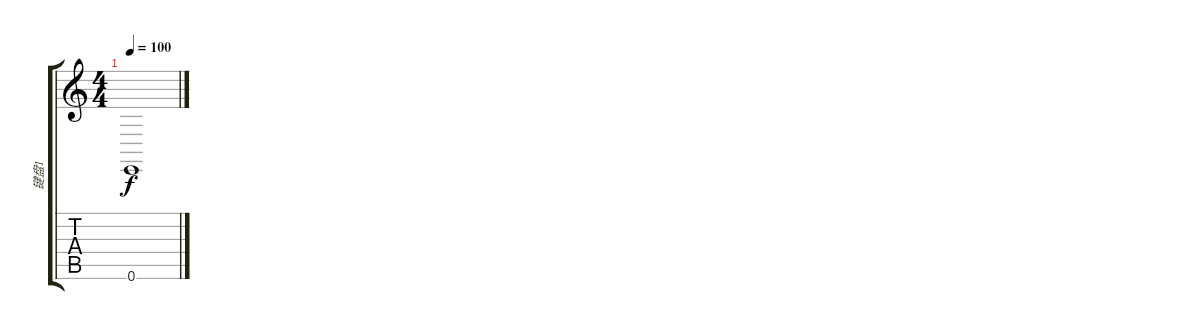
\track ("键盘1" "键盘1") {instrument synthvoice}
\staff {score tabs}
\tuning (E4 B3 G3 D3 A2 E2) {hide}
\ts (4 4)
\tempo 100
\clef g2
\ks c
0.6.1{dy f}
